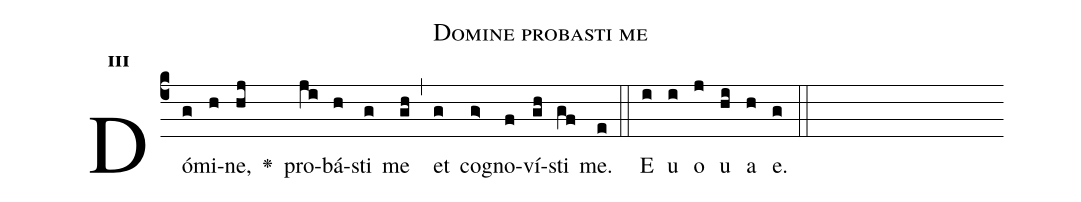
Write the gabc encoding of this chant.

name:Domine probasti me;
office-part:Antiphona;
mode:3;
%%
initial-style: 1;
name: Domine probasti me;
book: Antiphonae & Responsoria/Tomus III, p. 103;
occasion: Psalterium Hebdomada IV Feria IV;
office-part: Vesperae Ant 1;
user-notes: ;
commentary: ;
annotation: 3g;
centering-scheme: english;
fontsize: 12;
font: OFLSortsMillGoudy;
height: 11;
width: 4.5;
%%
(c4)Dó(g)mi(h)ne,(hj) <v>\greheightstar</v>() pro(ji)bá(h)sti(g) me(gh) (,) et(g) co(g>)gno(f)ví(gh)sti(gf) me.(e) (::)
E(i) u(i) o(j) u(hi) a(h) e.(g) (::)
